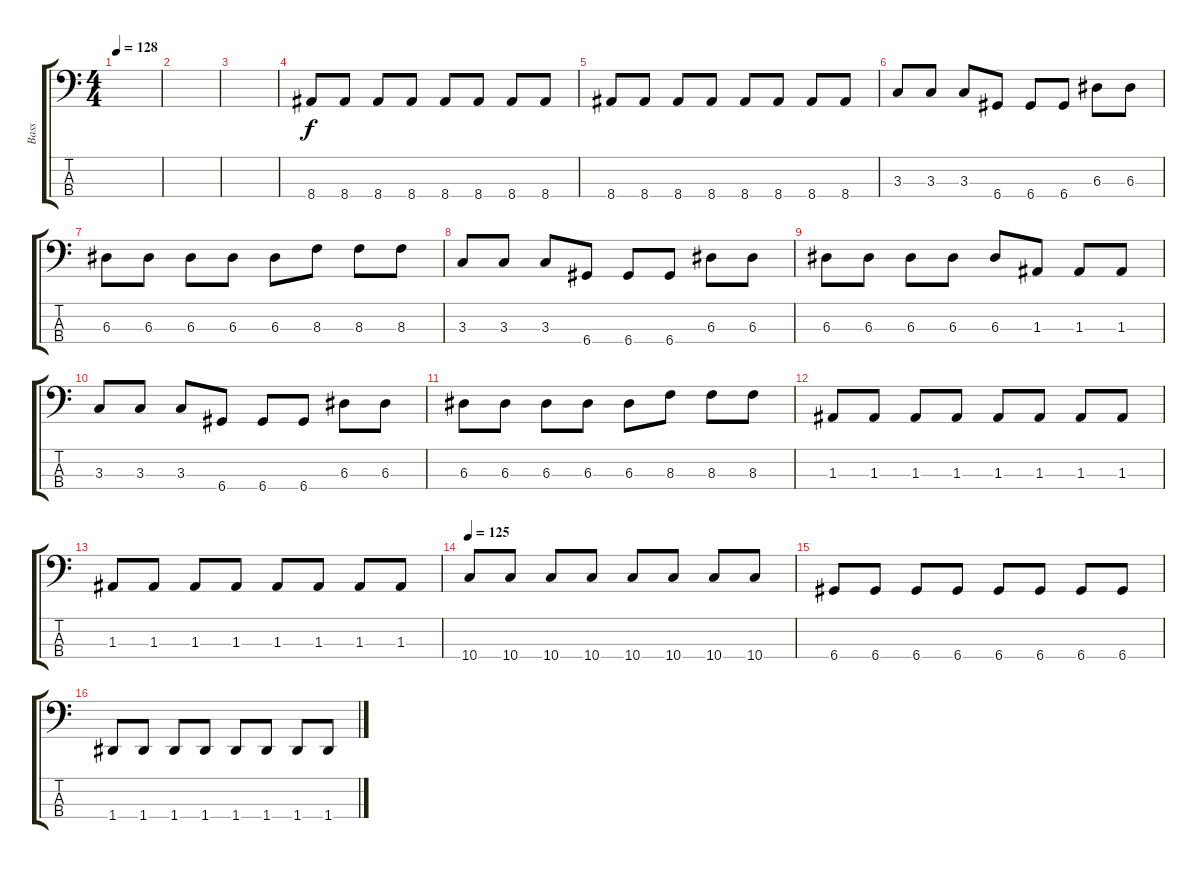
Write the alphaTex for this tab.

\track ("Bass" "Bass") {instrument electricbasspick}
\staff {score tabs}
\tuning (G2 D2 A1 D1) {hide}
\ts (4 4)
\tempo 128
\clef f4
\ks c
|
|
|
8.4.8 8.4.8 8.4.8 8.4.8 8.4.8 8.4.8 8.4.8 8.4.8 |
8.4.8 8.4.8 8.4.8 8.4.8 8.4.8 8.4.8 8.4.8 8.4.8 |
3.3.8 3.3.8 3.3.8 6.4.8 6.4.8 6.4.8 6.3.8 6.3.8 |
6.3.8 6.3.8 6.3.8 6.3.8 6.3.8 8.3.8 8.3.8 8.3.8 |
3.3.8 3.3.8 3.3.8 6.4.8 6.4.8 6.4.8 6.3.8 6.3.8 |
6.3.8 6.3.8 6.3.8 6.3.8 6.3.8 1.3.8 1.3.8 1.3.8 |
3.3.8 3.3.8 3.3.8 6.4.8 6.4.8 6.4.8 6.3.8 6.3.8 |
6.3.8 6.3.8 6.3.8 6.3.8 6.3.8 8.3.8 8.3.8 8.3.8 |
1.3.8 1.3.8 1.3.8 1.3.8 1.3.8 1.3.8 1.3.8 1.3.8 |
1.3.8 1.3.8 1.3.8 1.3.8 1.3.8 1.3.8 1.3.8 1.3.8 |
\tempo 125
10.4.8 10.4.8 10.4.8 10.4.8 10.4.8 10.4.8 10.4.8 10.4.8 |
6.4.8 6.4.8 6.4.8 6.4.8 6.4.8 6.4.8 6.4.8 6.4.8 |
1.4.8 1.4.8 1.4.8 1.4.8 1.4.8 1.4.8 1.4.8 1.4.8
